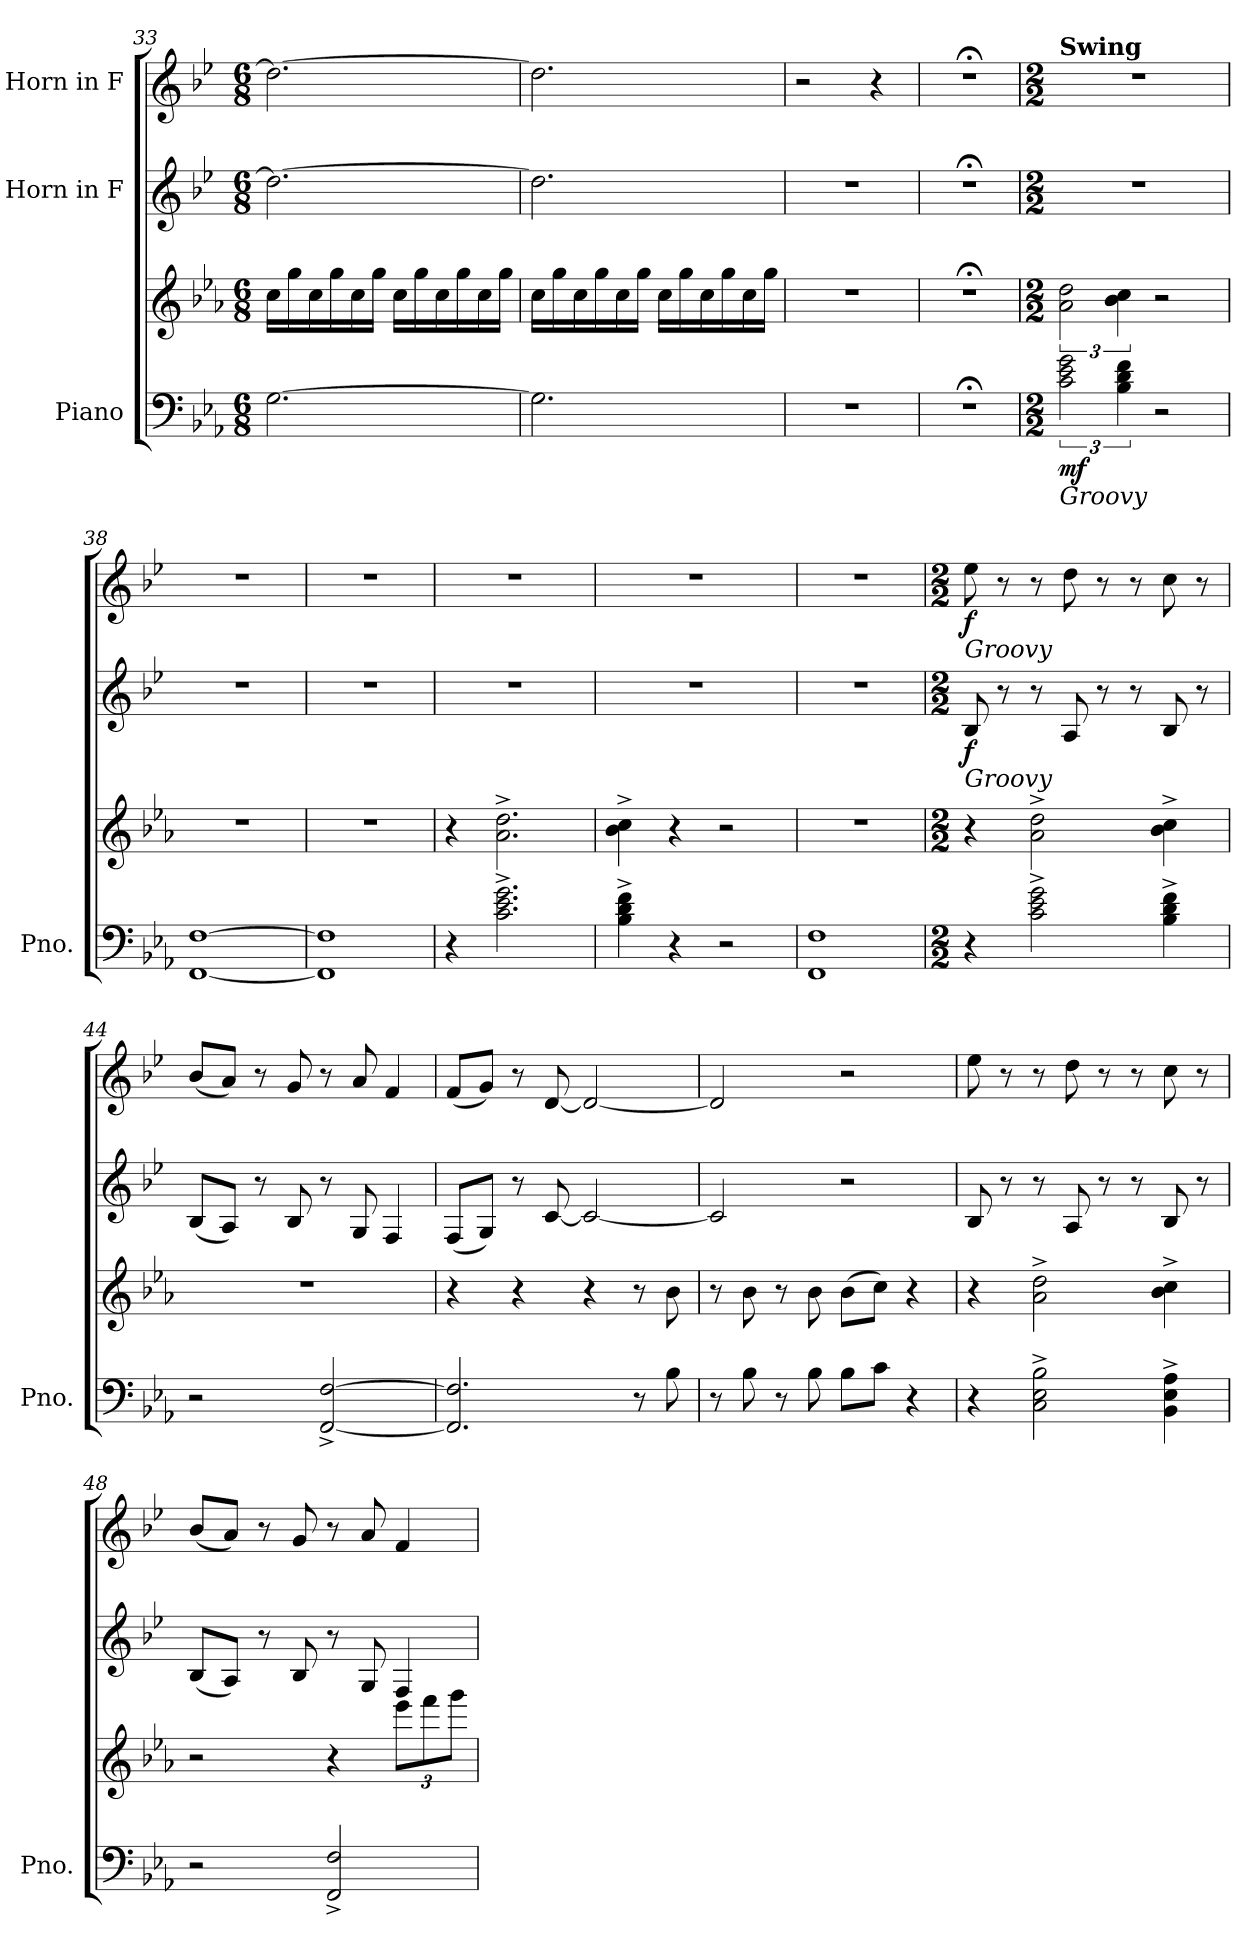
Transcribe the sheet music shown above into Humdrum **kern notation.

**kern	**kern	**dynam	**kern	**dynam	**kern	**dynam
*part3	*part3	*part3	*part2	*part2	*part1	*part1
*staff4	*staff3	*staff3/4	*staff2	*staff2	*staff1	*staff1
*I"Piano	*	*	*I"Horn in F	*	*I"Horn in F	*
*I'Pno.	*	*	*	*	*	*
*clefF4	*clefG2	*	*clefG2	*	*clefG2	*
*	*	*	*ITrd4c7	*	*ITrd4c7	*
*k[b-e-a-]	*k[b-e-a-]	*	*k[b-e-a-]	*	*k[b-e-a-]	*
*M6/8	*M6/8	*	*M6/8	*	*M6/8	*
*	*8va	*	*	*	*	*
=33	=33	=33	=33	=33	=33	=33
[2.G\	16ccc\LL	.	2.g\_	.	2.g\_	.
.	16ggg\	.	.	.	.	.
.	16ccc\	.	.	.	.	.
.	16ggg\	.	.	.	.	.
.	16ccc\	.	.	.	.	.
.	16ggg\JJ	.	.	.	.	.
.	16ccc\LL	.	.	.	.	.
.	16ggg\	.	.	.	.	.
.	16ccc\	.	.	.	.	.
.	16ggg\	.	.	.	.	.
.	16ccc\	.	.	.	.	.
.	16ggg\JJ	.	.	.	.	.
=34	=34	=34	=34	=34	=34	=34
2.G\]	16ccc\LL	.	2.g\]	.	2.g\]	.
.	16ggg\	.	.	.	.	.
.	16ccc\	.	.	.	.	.
.	16ggg\	.	.	.	.	.
.	16ccc\	.	.	.	.	.
.	16ggg\JJ	.	.	.	.	.
.	16ccc\LL	.	.	.	.	.
.	16ggg\	.	.	.	.	.
.	16ccc\	.	.	.	.	.
.	16ggg\	.	.	.	.	.
.	16ccc\	.	.	.	.	.
.	16ggg\JJ	.	.	.	.	.
=35	=35	=35	=35	=35	=35	=35
*	*X8va	*	*	*	*	*
2.r	2.r	.	2.r	.	2r	.
.	.	.	.	.	4r	.
=36	=36	=36	=36	=36	=36	=36
2.r;<	2.r;<	.	2.r;<	.	2.r;<	.
=37	=37	=37	=37	=37	=37	=37
*M2/2	*M2/2	*	*M2/2	*	*M2/2	*
*	*	*	*	*	*MM200	*
!	!	!	!	!	!LO:TX:B:t=Swing	!
!LO:TX:b:i:t=Groovy	!	!	!	!	!	!
!	!	!LO:DY:b=2	!	!	!	!
3c\ 3e-\ 3g\	3a-\ 3dd\	mf	1r	.	1r	.
6B-\ 6d\ 6f\	6b-\ 6cc\	.	.	.	.	.
2r	2r	.	.	.	.	.
=38	=38	=38	=38	=38	=38	=38
[1FF [1F	1r	.	1r	.	1r	.
=39	=39	=39	=39	=39	=39	=39
1FF] 1F]	1r	.	1r	.	1r	.
!!LO:LB:g=z
=40	=40	=40	=40	=40	=40	=40
4r	4r	.	1r	.	1r	.
2.c\^ 2.e-\^ 2.g\^	2.a-\^ 2.dd\^	.	.	.	.	.
=41	=41	=41	=41	=41	=41	=41
4B-\^ 4d\^ 4f\^	4b-\^ 4cc\^	.	1r	.	1r	.
4r	4r	.	.	.	.	.
2r	2r	.	.	.	.	.
=42	=42	=42	=42	=42	=42	=42
1FF 1F	1r	.	1r	.	1r	.
=43	=43	=43	=43	=43	=43	=43
*M2/2	*M2/2	*	*M2/2	*	*M2/2	*
!	!	!	!	!	!LO:TX:b:i:t=Groovy	!
!	!	!	!LO:TX:b:i:t=Groovy	!	!	!
!	!	!	!	!LO:DY:b	!	!LO:DY:b
4r	4r	.	8E-/	f	8a-\	f
.	.	.	8r	.	8r	.
2c\^ 2e-\^ 2g\^	2a-\^ 2dd\^	.	8r	.	8r	.
.	.	.	8D/	.	8g\	.
.	.	.	8r	.	8r	.
.	.	.	8r	.	8r	.
4B-\^ 4d\^ 4f\^	4b-\^ 4cc\^	.	8E-/	.	8f\	.
.	.	.	8r	.	8r	.
=44	=44	=44	=44	=44	=44	=44
2r	1r	.	(<8E-/L	.	(<8e-/L	.
.	.	.	8D/J)	.	8d/J)	.
.	.	.	8r	.	8r	.
.	.	.	8E-/	.	8c/	.
[2FF/^ [2F/^	.	.	8r	.	8r	.
.	.	.	8C/	.	8d/	.
.	.	.	4BB-/	.	4B-/	.
=45	=45	=45	=45	=45	=45	=45
2.FF/] 2.F/]	4r	.	(<8BB-/L	.	(<8B-/L	.
.	.	.	8C/J)	.	8c/J)	.
.	4r	.	8r	.	8r	.
.	.	.	[8F/	.	[8G/	.
.	4r	.	2F/_	.	2G/_	.
8r	8r	.	.	.	.	.
8B-\	8b-\	.	.	.	.	.
=46	=46	=46	=46	=46	=46	=46
8r	8r	.	2F/]	.	2G/]	.
8B-\	8b-\	.	.	.	.	.
8r	8r	.	.	.	.	.
8B-\	8b-\	.	.	.	.	.
8B-\L	(>8b-\L	.	2r	.	2r	.
8c\J	8cc\J)	.	.	.	.	.
4r	4r	.	.	.	.	.
!!LO:PB:g=z
=47	=47	=47	=47	=47	=47	=47
4r	4r	.	8E-/	.	8a-\	.
.	.	.	8r	.	8r	.
2C\^ 2E-\^ 2B-\^	2a-\^ 2dd\^	.	8r	.	8r	.
.	.	.	8D/	.	8g\	.
.	.	.	8r	.	8r	.
.	.	.	8r	.	8r	.
4BB-\^ 4E-\^ 4A-\^	4b-\^ 4cc\^	.	8E-/	.	8f\	.
.	.	.	8r	.	8r	.
=48	=48	=48	=48	=48	=48	=48
2r	2r	.	(<8E-/L	.	(<8e-/L	.
.	.	.	8D/J)	.	8d/J)	.
.	.	.	8r	.	8r	.
.	.	.	8E-/	.	8c/	.
2FF/^ 2F/^	4r	.	8r	.	8r	.
.	.	.	8C/	.	8d/	.
*	*Xbrackettup	*	*	*	*	*
.	12eee-\L	.	4BB-/	.	4B-/	.
.	12fff\	.	.	.	.	.
.	12ggg\J	.	.	.	.	.
=	=	=	=	=	=	=
*-	*-	*-	*-	*-	*-	*-
